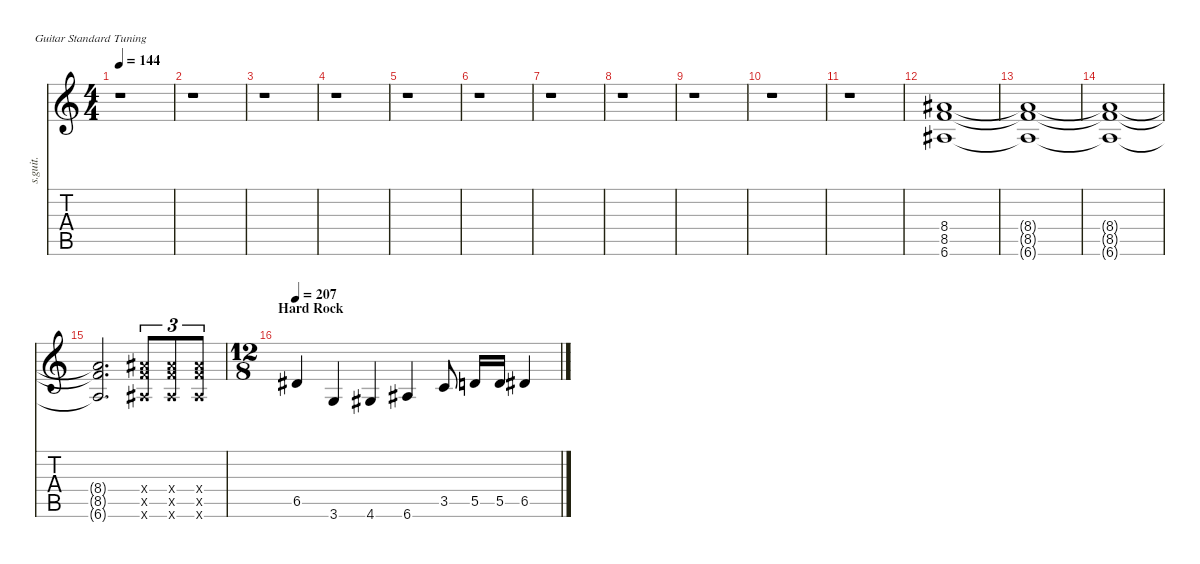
\defaultSystemsLayout 4
\hideDynamics
\bracketExtendMode nobrackets
\track ("Brian May | All Guitars" "s.guit.") {instrument electricguitarclean}
\staff {score tabs}
\tuning (E4 B3 G3 D3 A2 E2)
\ts (4 4)
\tempo 144
\clef g2
\ks c
r.1{dy f} |
r.1 |
r.1 |
r.1 |
r.1 |
r.1 |
r.1 |
r.1 |
r.1 |
r.1 |
r.1 |
(8.4{acc #} 8.5 6.6{acc #}).1{lyrics (0 "") lyrics (1 "") lyrics (2 "") lyrics (3 "") lyrics (4 "")} |
(8.4{t acc #} 8.5{t} 6.6{t acc #}).1{lyrics (0 "") lyrics (1 "") lyrics (2 "") lyrics (3 "") lyrics (4 "")} |
(8.4{t acc #} 8.5{t} 6.6{t acc #}).1{lyrics (0 "") lyrics (1 "") lyrics (2 "") lyrics (3 "") lyrics (4 "")} |
(8.4{t acc #} 8.5{t} 6.6{t acc #}).2{d lyrics (0 "") lyrics (1 "") lyrics (2 "") lyrics (3 "") lyrics (4 "")} (8.4{x acc #} 8.5{x} 6.6{x acc #}).8{tu (3 2) lyrics (0 "") lyrics (1 "") lyrics (2 "") lyrics (3 "") lyrics (4 "")} (8.4{x acc #} 8.5{x} 6.6{x acc #}).8{tu (3 2) lyrics (0 "") lyrics (1 "") lyrics (2 "") lyrics (3 "") lyrics (4 "")} (8.4{x acc #} 8.5{x} 6.6{x acc #}).8{tu (3 2) lyrics (0 "") lyrics (1 "") lyrics (2 "") lyrics (3 "") lyrics (4 "")} |
\ts (12 8)
\beaming (8 2 2 2 2)
\section ("" "Hard Rock")
\tempo 207
6.5{acc #}.4{lyrics (0 "") lyrics (1 "") lyrics (2 "") lyrics (3 "") lyrics (4 "")} 3.6.4{lyrics (0 "") lyrics (1 "") lyrics (2 "") lyrics (3 "") lyrics (4 "")} 4.6{acc #}.4{lyrics (0 "") lyrics (1 "") lyrics (2 "") lyrics (3 "") lyrics (4 "")} 6.6{acc #}.4{lyrics (0 "") lyrics (1 "") lyrics (2 "") lyrics (3 "") lyrics (4 "")} 3.5.8{lyrics (0 "") lyrics (1 "") lyrics (2 "") lyrics (3 "") lyrics (4 "")} 5.5.16{lyrics (0 "") lyrics (1 "") lyrics (2 "") lyrics (3 "") lyrics (4 "")} 5.5.16{lyrics (0 "") lyrics (1 "") lyrics (2 "") lyrics (3 "") lyrics (4 "")} 6.5{acc #}.4{lyrics (0 "") lyrics (1 "") lyrics (2 "") lyrics (3 "") lyrics (4 "")}
